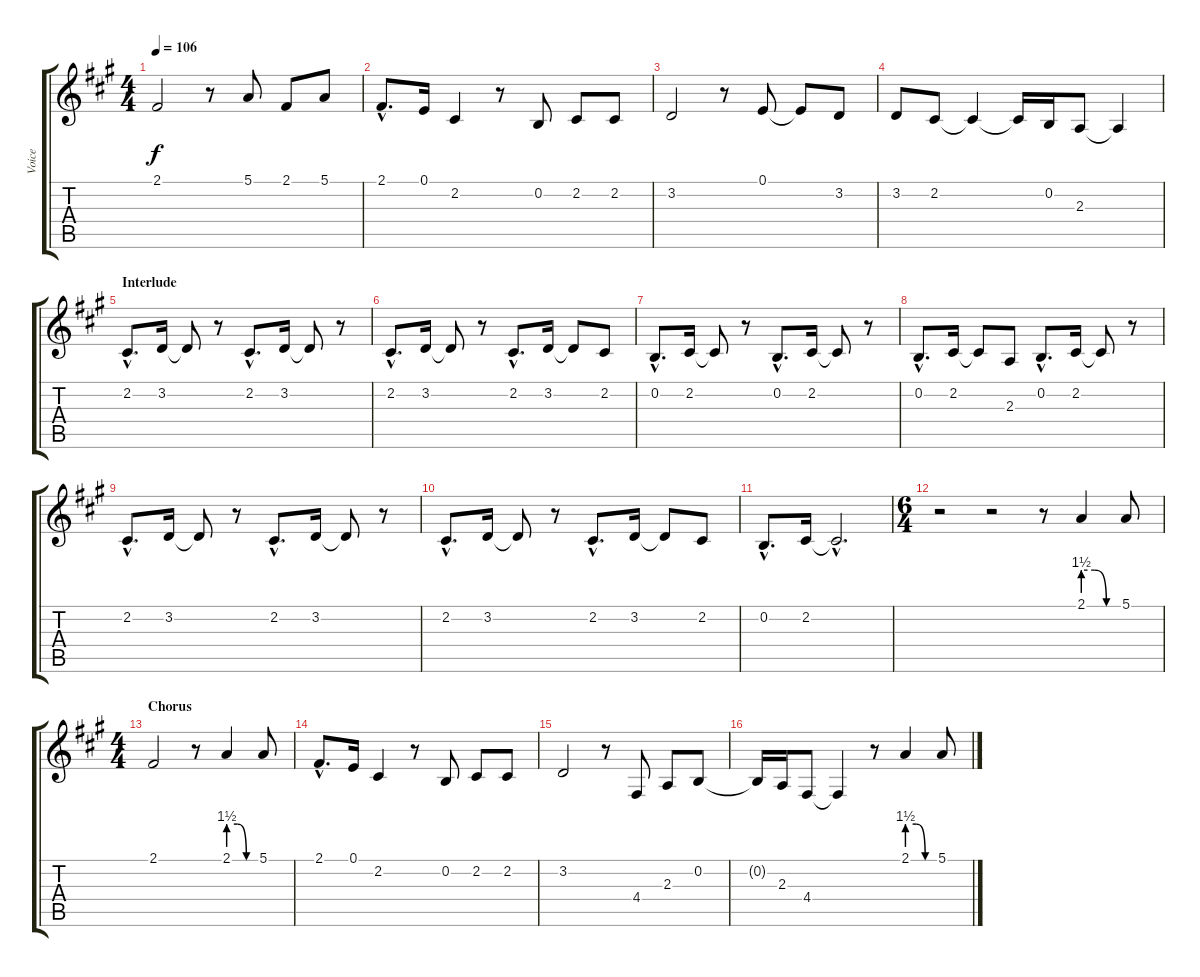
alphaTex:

\track ("Voice" "Voice") {instrument lead5charang}
\staff {score tabs}
\tuning (E4 B3 G3 D3 A2 E2) {hide}
\ts (4 4)
\tempo 106
\clef g2
\ks a
2.1.2{dy f} r.8 5.1.8 2.1.8 5.1.8 |
2.1{hac}.8{d} 0.1.16 2.2.4 r.8 0.2.8 2.2.8 2.2.8 |
3.2.2 r.8 0.1.8 0.1{t}.8 3.2.8 |
3.2.8 2.2.8 2.2{t}.4 2.2{t}.16 0.2.16 2.3.8 2.3{t}.4 |
\section ("" "Interlude")
2.2{hac}.8{d} 3.2.16 3.2{t}.8 r.8 2.2{hac}.8{d} 3.2.16 3.2{t}.8 r.8 |
2.2{hac}.8{d} 3.2.16 3.2{t}.8 r.8 2.2{hac}.8{d} 3.2.16 3.2{t}.8 2.2.8 |
0.2{hac}.8{d} 2.2.16 2.2{t}.8 r.8 0.2{hac}.8{d} 2.2.16 2.2{t}.8 r.8 |
0.2{hac}.8{d} 2.2.16 2.2{t}.8 2.3.8 0.2{hac}.8{d} 2.2.16 2.2{t}.8 r.8 |
2.2{hac}.8{d} 3.2.16 3.2{t}.8 r.8 2.2{hac}.8{d} 3.2.16 3.2{t}.8 r.8 |
2.2{hac}.8{d} 3.2.16 3.2{t}.8 r.8 2.2{hac}.8{d} 3.2.16 3.2{t}.8 2.2.8 |
0.2{hac}.8{d} 2.2.16 2.2{hac t}.2{d} |
\ts (6 4)
r.2 r.2 r.8 2.1{be (custom 0 6 20 6 40 0 60 0)}.4 5.1.8 |
\ts (4 4)
\section ("" "Chorus")
2.1.2 r.8 2.1{be (custom 0 6 20 6 40 0 60 0)}.4 5.1.8 |
2.1{hac}.8{d} 0.1.16 2.2.4 r.8 0.2.8 2.2.8 2.2.8 |
3.2.2 r.8 4.4.8 2.3.8 0.2.8 |
0.2{t}.16 2.3.16 4.4.8 4.4{t}.4 r.8 2.1{be (custom 0 6 20 6 40 0 60 0)}.4 5.1.8
